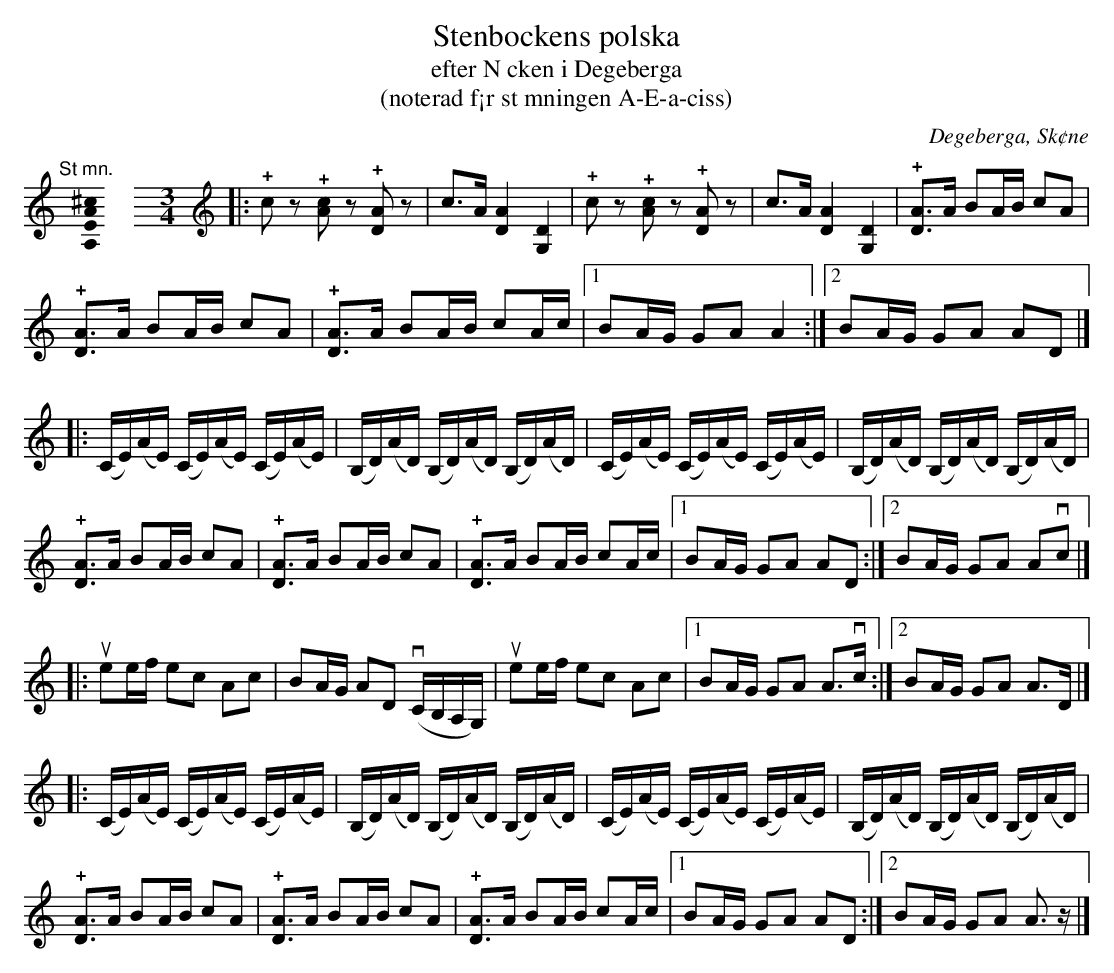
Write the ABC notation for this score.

X:1
T:Stenbockens polska
T:efter N cken i Degeberga
T:(noterad f¡r st mningen A-E-a-ciss)
O:Degeberga, Sk¢ne
U:o=+open+
M:none
K:A
[K:C]
"@-20,30 St mn."[A,EA^c]0 \
[M:3/4]\
[L:1/4]\
[K:C clef=treble]\
[L:1/8]|: !+!cz !+![Ac]z !+![DA]z | c>A [DA]2 [G,D]2 | !+!cz !+![Ac]z !+![DA]z | c>A [DA]2 [G,D]2 | !+![DA]>A BA/B/ cA |
 !+![DA]>A BA/B/ cA | !+![DA]>A BA/B/ cA/c/ |1 BA/G/ GA A2 :|2 BA/G/ GA AD |]
[L:1/16]|: (CE)(AE) (CE)(AE) (CE)(AE) | (B,D)(AD) (B,D)(AD) (B,D)(AD) | (CE)(AE) (CE)(AE) (CE)(AE) | (B,D)(AD) (B,D)(AD) (B,D)(AD) |
[L:1/8] !+![DA]>A BA/B/ cA | !+![DA]>A BA/B/ cA | !+![DA]>A BA/B/ cA/c/ |1 BA/G/ GA AD :|2 BA/G/ GA Avc |]
[L:1/8] |: uee/f/ ec Ac | BA/G/ AD v(C/B,/A,/G,/) | uee/f/ ec Ac |1 BA/G/ GA A>vc :|2 BA/G/ GA A>D |]
[L:1/16]|: (CE)(AE) (CE)(AE) (CE)(AE) | (B,D)(AD) (B,D)(AD) (B,D)(AD) | (CE)(AE) (CE)(AE) (CE)(AE) | (B,D)(AD) (B,D)(AD) (B,D)(AD) |
[L:1/8] !+![DA]>A BA/B/ cA | !+![DA]>A BA/B/ cA | !+![DA]>A BA/B/ cA/c/ |1 BA/G/ GA AD :|2 BA/G/ GA A>z |]
